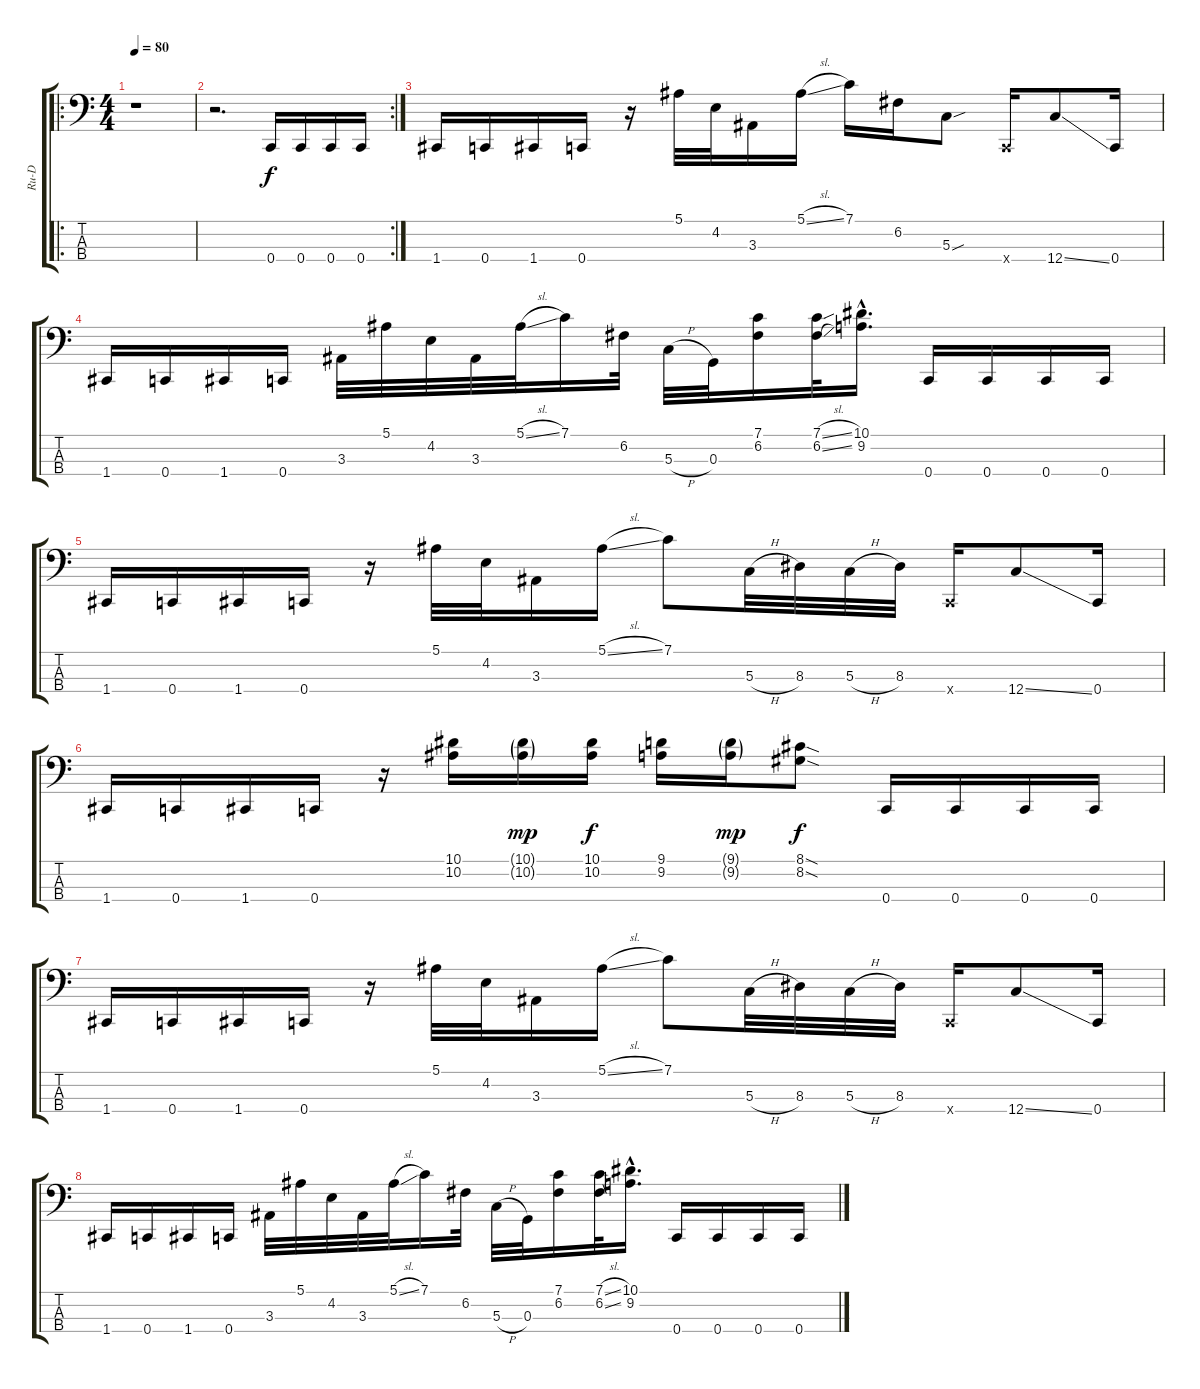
\track ("Ru-D" "Ru-D") {instrument fretlessbass}
\staff {score tabs}
\tuning (F2 C2 G1 C1) {hide}
\ro
\ts (4 4)
\tempo 80
\clef f4
\ks c
r.1{dy f} |
\rc 2
r.2{d} 0.4.16 0.4.16 0.4.16 0.4.16 |
1.4.16 0.4.16 1.4.16 0.4.16 r.16 5.1.32 4.2.32 3.3.16 5.1{sl}.16 7.1.16 6.2.16 5.3{sou}.8 0.4{x}.16 12.4{ss}.8 0.4.16 |
1.4.16 0.4.16 1.4.16 0.4.16 3.3.32 5.1.32 4.2.32 3.3.32 5.1{sl}.32 7.1.16 6.2.32 5.3{h}.32 0.3.32 (7.1 6.2).16 (7.1{sl} 6.2{sl}).32 (10.1{hac} 9.2{hac}).16{d} 0.4.16 0.4.16 0.4.16 0.4.16 |
1.4.16 0.4.16 1.4.16 0.4.16 r.16 5.1.32 4.2.32 3.3.16 5.1{sl}.16 7.1.8 5.3{h}.32 8.3.32 5.3{h}.32 8.3.32 0.4{x}.16 12.4{ss}.8 0.4.16 |
1.4.16 0.4.16 1.4.16 0.4.16 r.16 (10.1 10.2).16 (10.1{g} 10.2{g}).16{dy mp} (10.1 10.2).16{dy f} (9.1 9.2).16 (9.1{g} 9.2{g}).16{dy mp} (8.1{sod} 8.2{sod}).8{dy f} 0.4.16 0.4.16 0.4.16 0.4.16 |
1.4.16 0.4.16 1.4.16 0.4.16 r.16 5.1.32 4.2.32 3.3.16 5.1{sl}.16 7.1.8 5.3{h}.32 8.3.32 5.3{h}.32 8.3.32 0.4{x}.16 12.4{ss}.8 0.4.16 |
1.4.16 0.4.16 1.4.16 0.4.16 3.3.32 5.1.32 4.2.32 3.3.32 5.1{sl}.32 7.1.16 6.2.32 5.3{h}.32 0.3.32 (7.1 6.2).16 (7.1{sl} 6.2{sl}).32 (10.1{hac} 9.2{hac}).16{d} 0.4.16 0.4.16 0.4.16 0.4.16
